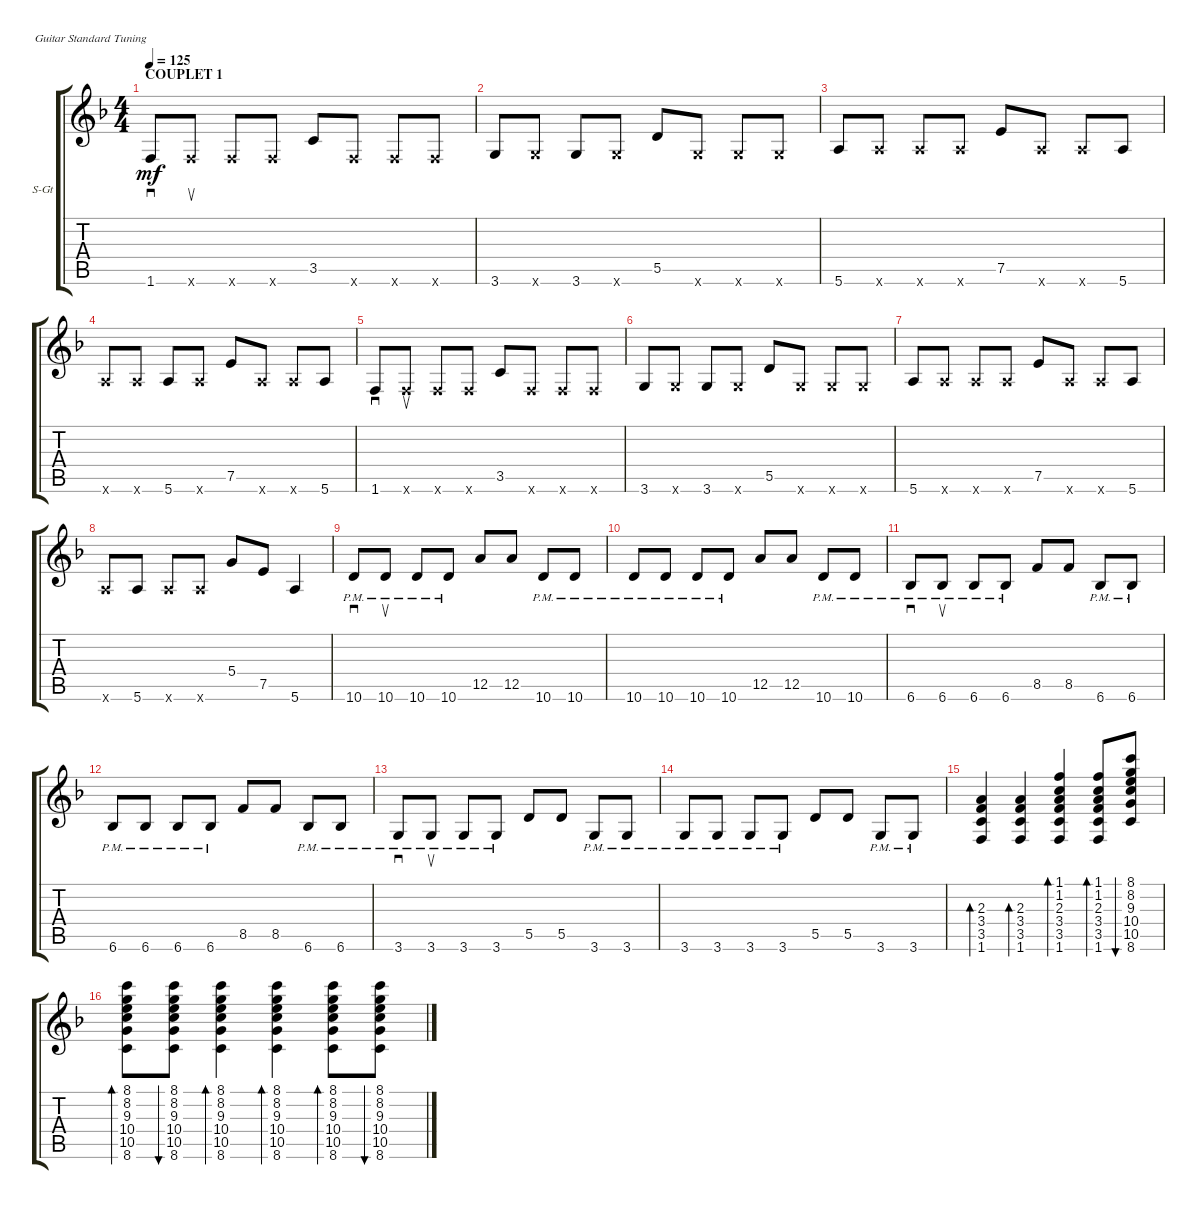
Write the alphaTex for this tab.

\defaultSystemsLayout 4
\bracketExtendMode groupsimilarinstruments
\firstSystemTrackNameOrientation horizontal
\otherSystemsTrackNameOrientation horizontal
\track ("Steel Guitar" "S-Gt") {instrument acousticguitarsteel}
\staff {score tabs}
\tuning (E4 B3 G3 D3 A2 E2)
\ts (4 4)
\section ("" "COUPLET 1")
\tempo 125
\clef g2
\ks f
1.6.8{sd dy mf instrument acousticguitarsteel} 1.6{x}.8{su} 1.6{x}.8 1.6{x}.8 3.5.8 1.6{x}.8 1.6{x}.8 1.6{x}.8 |
3.6.8 3.6{x}.8 3.6.8 3.6{x}.8 5.5.8 3.6{x}.8 3.6{x}.8 3.6{x}.8 |
5.6.8 5.6{x}.8 5.6{x}.8 5.6{x}.8 7.5.8 5.6{x}.8 5.6{x}.8 5.6.8 |
5.6{x}.8 5.6{x}.8 5.6.8 5.6{x}.8 7.5.8 5.6{x}.8 5.6{x}.8 5.6.8 |
1.6.8{sd} 1.6{x}.8{su} 1.6{x}.8 1.6{x}.8 3.5.8 1.6{x}.8 1.6{x}.8 1.6{x}.8 |
3.6.8 3.6{x}.8 3.6.8 3.6{x}.8 5.5.8 3.6{x}.8 3.6{x}.8 3.6{x}.8 |
5.6.8 5.6{x}.8 5.6{x}.8 5.6{x}.8 7.5.8 5.6{x}.8 5.6{x}.8 5.6.8 |
5.6{x}.8 5.6.8 5.6{x}.8 5.6{x}.8 5.4.8 7.5.8 5.6.4 |
10.6{pm}.8{sd} 10.6{pm}.8{su} 10.6{pm}.8 10.6{pm}.8 12.5.8 12.5.8 10.6{pm}.8 10.6{pm}.8 |
10.6{pm}.8 10.6{pm}.8 10.6{pm}.8 10.6{pm}.8 12.5.8 12.5.8 10.6{pm}.8 10.6{pm}.8 |
6.6{pm}.8{sd} 6.6{pm}.8{su} 6.6{pm}.8 6.6{pm}.8 8.5.8 8.5.8 6.6{pm}.8 6.6{pm}.8 |
6.6{pm}.8 6.6{pm}.8 6.6{pm}.8 6.6{pm}.8 8.5.8 8.5.8 6.6{pm}.8 6.6{pm}.8 |
3.6{pm}.8{sd} 3.6{pm}.8{su} 3.6{pm}.8 3.6{pm}.8 5.5.8 5.5.8 3.6{pm}.8 3.6{pm}.8 |
3.6{pm}.8 3.6{pm}.8 3.6{pm}.8 3.6{pm}.8 5.5.8 5.5.8 3.6{pm}.8 3.6{pm}.8 |
(1.6 3.5 3.4 2.3).4{bd 30} (1.6 3.5 3.4 2.3).4{bd 30} (1.6 3.5 3.4 2.3 1.2 1.1).4{bd 30} (1.6 3.5 3.4 2.3 1.2 1.1).8{bd 30} (8.6 10.5 10.4 9.3 8.1 8.2).8{bu 30} |
(8.6 10.5 10.4 9.3 8.2 8.1).8{bd 30} (8.6 10.5 10.4 9.3 8.2 8.1).8{bu 30} (8.6 10.5 10.4 9.3 8.2 8.1).4{bd 30} (8.6 10.5 10.4 9.3 8.2 8.1).4{bd 30} (8.6 10.5 10.4 9.3 8.2 8.1).8{bd 30} (8.6 10.5 10.4 9.3 8.2 8.1).8{bu 30}
